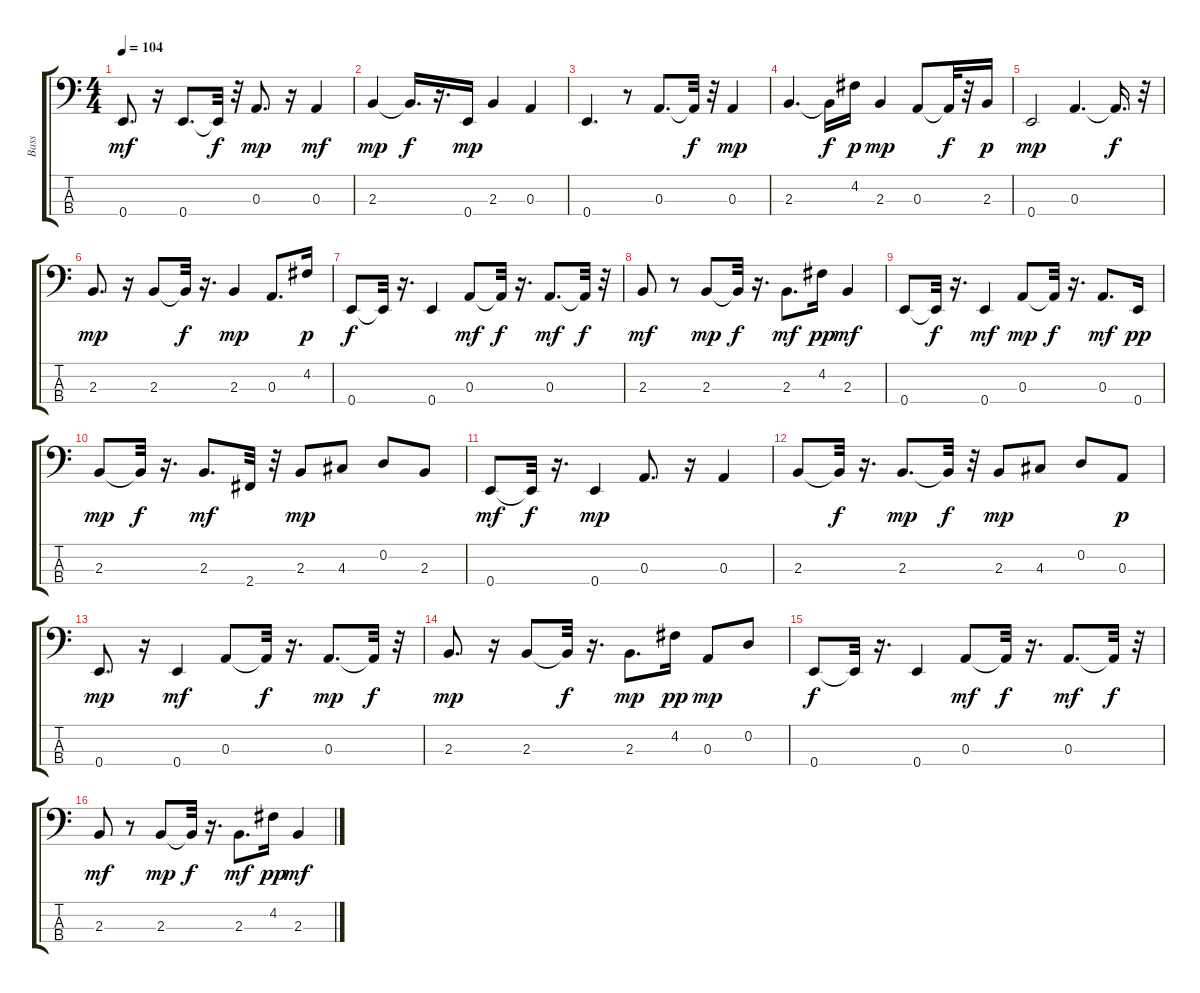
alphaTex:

\track ("Bass" "Bass") {instrument electricbassfinger}
\staff {score tabs}
\tuning (G2 D2 A1 E1) {hide}
\ts (4 4)
\tempo 104
\clef f4
\ks c
0.4.8{d dy mf} r.16 0.4.8{d} 0.4{t}.32{dy f} r.32 0.3.8{d dy mp} r.16 0.3.4{dy mf} |
2.3.4{dy mp} 2.3{t}.16{d dy f} r.16{d} 0.4.16{dy mp} 2.3.4 0.3.4 |
0.4.4{d} r.8 0.3.8{d} 0.3{t}.32{dy f} r.32 0.3.4{dy mp} |
2.3.4{d} 2.3{t}.16{dy f} 4.2.16{dy p} 2.3.4{dy mp} 0.3.8 0.3{t}.32{dy f} r.32 2.3.16{dy p} |
0.4.2{dy mp} 0.3.4{d} 0.3{t}.16{d dy f} r.32 |
2.3.8{d dy mp} r.16 2.3.8 2.3{t}.32{dy f} r.16{d} 2.3.4{dy mp} 0.3.8{d} 4.2.16{dy p} |
0.4.8{dy f} 0.4{t}.32 r.16{d} 0.4.4 0.3.8{dy mf} 0.3{t}.32{dy f} r.16{d} 0.3.8{d dy mf} 0.3{t}.32{dy f} r.32 |
2.3.8{dy mf} r.8 2.3.8{dy mp} 2.3{t}.32{dy f} r.16{d} 2.3.8{d dy mf} 4.2.16{dy pp} 2.3.4{dy mf} |
0.4.8 0.4{t}.32{dy f} r.16{d} 0.4.4{dy mf} 0.3.8{dy mp} 0.3{t}.32{dy f} r.16{d} 0.3.8{d dy mf} 0.4.16{dy pp} |
2.3.8{dy mp} 2.3{t}.32{dy f} r.16{d} 2.3.8{d dy mf} 2.4.32 r.32 2.3.8{dy mp} 4.3.8 0.2.8 2.3.8 |
0.4.8{dy mf} 0.4{t}.32{dy f} r.16{d} 0.4.4{dy mp} 0.3.8{d} r.16 0.3.4 |
2.3.8 2.3{t}.32{dy f} r.16{d} 2.3.8{d dy mp} 2.3{t}.32{dy f} r.32 2.3.8{dy mp} 4.3.8 0.2.8 0.3.8{dy p} |
0.4.8{d dy mp} r.16 0.4.4{dy mf} 0.3.8 0.3{t}.32{dy f} r.16{d} 0.3.8{d dy mp} 0.3{t}.32{dy f} r.32 |
2.3.8{d dy mp} r.16 2.3.8 2.3{t}.32{dy f} r.16{d} 2.3.8{d dy mp} 4.2.16{dy pp} 0.3.8{dy mp} 0.2.8 |
0.4.8{dy f} 0.4{t}.32 r.16{d} 0.4.4 0.3.8{dy mf} 0.3{t}.32{dy f} r.16{d} 0.3.8{d dy mf} 0.3{t}.32{dy f} r.32 |
2.3.8{dy mf} r.8 2.3.8{dy mp} 2.3{t}.32{dy f} r.16{d} 2.3.8{d dy mf} 4.2.16{dy pp} 2.3.4{dy mf}
